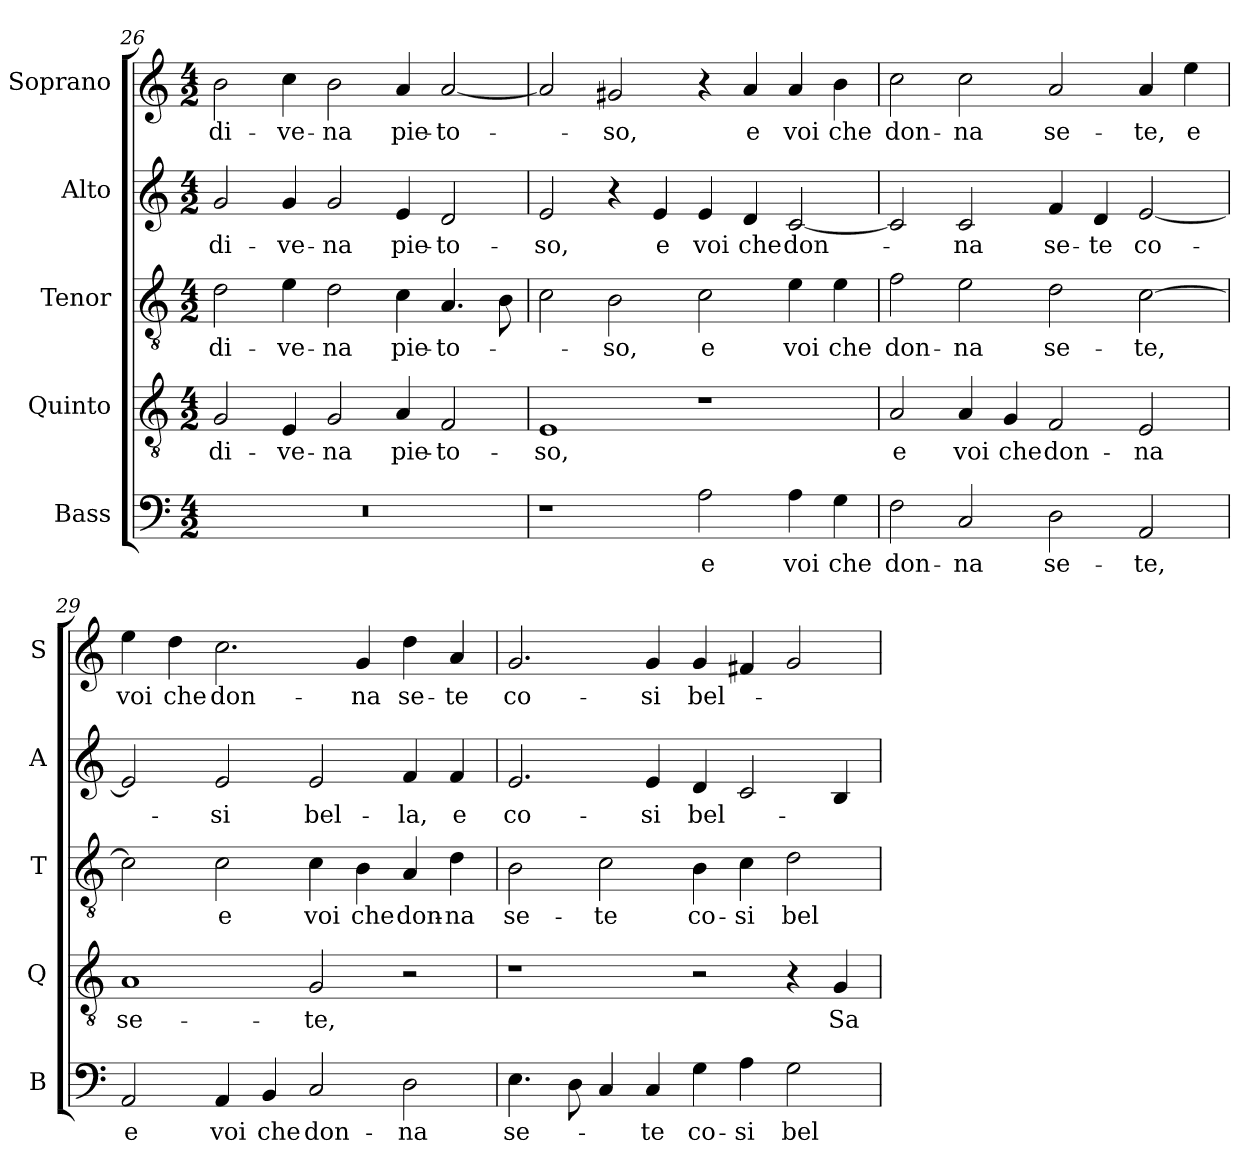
**kern	**text	**kern	**text	**kern	**text	**kern	**text	**kern	**text
*part5	*part5	*part4	*part4	*part3	*part3	*part2	*part2	*part1	*part1
*staff5	*staff5	*staff4	*staff4	*staff3	*staff3	*staff2	*staff2	*staff1	*staff1
*I"Bass	*	*I"Quinto	*	*I"Tenor	*	*I"Alto	*	*I"Soprano	*
*I'B	*	*I'Q	*	*I'T	*	*I'A	*	*I'S	*
*clefF4	*	*clefGv2	*	*clefGv2	*	*clefG2	*	*clefG2	*
*k[]	*	*k[]	*	*k[]	*	*k[]	*	*k[]	*
*C:	*	*C:	*	*C:	*	*C:	*	*C:	*
*M4/2	*	*M4/2	*	*M4/2	*	*M4/2	*	*M4/2	*
=26	=26	=26	=26	=26	=26	=26	=26	=26	=26
!	!	!	!LO:LY:b	!	!	!	!	!	!
!	!	!	!	!	!LO:LY:b	!	!	!	!
!	!	!	!	!	!	!	!LO:LY:b	!	!
!	!	!	!	!	!	!	!	!	!LO:LY:b
0r	.	2G/	di-	2d\	di-	2g/	di-	2b\	di-
!	!	!	!LO:LY:b	!	!	!	!	!	!
!	!	!	!	!	!LO:LY:b	!	!	!	!
!	!	!	!	!	!	!	!LO:LY:b	!	!
!	!	!	!	!	!	!	!	!	!LO:LY:b
.	.	4E/	-ve-	4e\	-ve-	4g/	-ve-	4cc\	-ve-
!	!	!	!LO:LY:b	!	!	!	!	!	!
!	!	!	!	!	!LO:LY:b	!	!	!	!
!	!	!	!	!	!	!	!LO:LY:b	!	!
!	!	!	!	!	!	!	!	!	!LO:LY:b
.	.	2G/	-na	2d\	-na	2g/	-na	2b\	-na
!	!	!	!LO:LY:b	!	!	!	!	!	!
!	!	!	!	!	!LO:LY:b	!	!	!	!
!	!	!	!	!	!	!	!LO:LY:b	!	!
!	!	!	!	!	!	!	!	!	!LO:LY:b
.	.	4A/	pie-	4c\	pie-	4e/	pie-	4a/	pie-
!	!	!	!LO:LY:b	!	!	!	!	!	!
!	!	!	!	!	!LO:LY:b	!	!	!	!
!	!	!	!	!	!	!	!LO:LY:b	!	!
!	!	!	!	!	!	!	!	!	!LO:LY:b
.	.	2F/	-to-	4.A/	-to-	2d/	-to-	[2a/	-to-
.	.	.	.	8B\	.	.	.	.	.
!!LO:LB:g=z
=27	=27	=27	=27	=27	=27	=27	=27	=27	=27
!	!	!	!LO:LY:b	!	!	!	!	!	!
!	!	!	!	!	!	!	!LO:LY:b	!	!
1r	.	1E	-so,	2c\	.	2e/	-so,	2a/]	.
!	!	!	!	!	!LO:LY:b	!	!	!	!
!	!	!	!	!	!	!	!	!	!LO:LY:b
.	.	.	.	2B\	-so,	4r	.	2g#X/	-so,
!	!	!	!	!	!	!	!LO:LY:b	!	!
.	.	.	.	.	.	4e/	e	.	.
!	!LO:LY:b	!	!	!	!	!	!	!	!
!	!	!	!	!	!LO:LY:b	!	!	!	!
!	!	!	!	!	!	!	!LO:LY:b	!	!
2A\	e	1r	.	2c\	e	4e/	voi	4r	.
!	!	!	!	!	!	!	!LO:LY:b	!	!
!	!	!	!	!	!	!	!	!	!LO:LY:b
.	.	.	.	.	.	4d/	che	4a/	e
!	!LO:LY:b	!	!	!	!	!	!	!	!
!	!	!	!	!	!LO:LY:b	!	!	!	!
!	!	!	!	!	!	!	!LO:LY:b	!	!
!	!	!	!	!	!	!	!	!	!LO:LY:b
4A\	voi	.	.	4e\	voi	[2c/	don-	4a/	voi
!	!LO:LY:b	!	!	!	!	!	!	!	!
!	!	!	!	!	!LO:LY:b	!	!	!	!
!	!	!	!	!	!	!	!	!	!LO:LY:b
4G\	che	.	.	4e\	che	.	.	4b\	che
=28	=28	=28	=28	=28	=28	=28	=28	=28	=28
!	!LO:LY:b	!	!	!	!	!	!	!	!
!	!	!	!LO:LY:b	!	!	!	!	!	!
!	!	!	!	!	!LO:LY:b	!	!	!	!
!	!	!	!	!	!	!	!	!	!LO:LY:b
2F\	don-	2A/	e	2f\	don-	2c/]	.	2cc\	don-
!	!LO:LY:b	!	!	!	!	!	!	!	!
!	!	!	!LO:LY:b	!	!	!	!	!	!
!	!	!	!	!	!LO:LY:b	!	!	!	!
!	!	!	!	!	!	!	!LO:LY:b	!	!
!	!	!	!	!	!	!	!	!	!LO:LY:b
2C/	-na	4A/	voi	2e\	-na	2c/	-na	2cc\	-na
!	!	!	!LO:LY:b	!	!	!	!	!	!
.	.	4G/	che	.	.	.	.	.	.
!	!LO:LY:b	!	!	!	!	!	!	!	!
!	!	!	!LO:LY:b	!	!	!	!	!	!
!	!	!	!	!	!LO:LY:b	!	!	!	!
!	!	!	!	!	!	!	!LO:LY:b	!	!
!	!	!	!	!	!	!	!	!	!LO:LY:b
2D\	se-	2F/	don-	2d\	se-	4f/	se-	2a/	se-
!	!	!	!	!	!	!	!LO:LY:b	!	!
.	.	.	.	.	.	4d/	-te	.	.
!	!LO:LY:b	!	!	!	!	!	!	!	!
!	!	!	!LO:LY:b	!	!	!	!	!	!
!	!	!	!	!	!LO:LY:b	!	!	!	!
!	!	!	!	!	!	!	!LO:LY:b	!	!
!	!	!	!	!	!	!	!	!	!LO:LY:b
2AA/	-te,	2E/	-na	[2c\	-te,	[2e/	co-	4a/	-te,
!	!	!	!	!	!	!	!	!	!LO:LY:b
.	.	.	.	.	.	.	.	4ee\	e
=29	=29	=29	=29	=29	=29	=29	=29	=29	=29
!	!LO:LY:b	!	!	!	!	!	!	!	!
!	!	!	!LO:LY:b	!	!	!	!	!	!
!	!	!	!	!	!	!	!	!	!LO:LY:b
2AA/	e	1A	se-	2c\]	.	2e/]	.	4ee\	voi
!	!	!	!	!	!	!	!	!	!LO:LY:b
.	.	.	.	.	.	.	.	4dd\	che
!	!LO:LY:b	!	!	!	!	!	!	!	!
!	!	!	!	!	!LO:LY:b	!	!	!	!
!	!	!	!	!	!	!	!LO:LY:b	!	!
!	!	!	!	!	!	!	!	!	!LO:LY:b
4AA/	voi	.	.	2c\	e	2e/	-si	2.cc\	don-
!	!LO:LY:b	!	!	!	!	!	!	!	!
4BB/	che	.	.	.	.	.	.	.	.
!	!LO:LY:b	!	!	!	!	!	!	!	!
!	!	!	!LO:LY:b	!	!	!	!	!	!
!	!	!	!	!	!LO:LY:b	!	!	!	!
!	!	!	!	!	!	!	!LO:LY:b	!	!
2C/	don-	2G/	-te,	4c\	voi	2e/	bel-	.	.
!	!	!	!	!	!LO:LY:b	!	!	!	!
!	!	!	!	!	!	!	!	!	!LO:LY:b
.	.	.	.	4B\	che	.	.	4g/	-na
!	!LO:LY:b	!	!	!	!	!	!	!	!
!	!	!	!	!	!LO:LY:b	!	!	!	!
!	!	!	!	!	!	!	!LO:LY:b	!	!
!	!	!	!	!	!	!	!	!	!LO:LY:b
2D\	-na	2r	.	4A/	don-	4f/	-la,	4dd\	se-
!	!	!	!	!	!LO:LY:b	!	!	!	!
!	!	!	!	!	!	!	!LO:LY:b	!	!
!	!	!	!	!	!	!	!	!	!LO:LY:b
.	.	.	.	4d\	-na	4f/	e	4a/	-te
!!LO:PB:g=z
=30	=30	=30	=30	=30	=30	=30	=30	=30	=30
!	!LO:LY:b	!	!	!	!	!	!	!	!
!	!	!	!	!	!LO:LY:b	!	!	!	!
!	!	!	!	!	!	!	!LO:LY:b	!	!
!	!	!	!	!	!	!	!	!	!LO:LY:b
4.E\	se-	1r	.	2B\	se-	2.e/	co-	2.g/	co-
8D\	.	.	.	.	.	.	.	.	.
!	!	!	!	!	!LO:LY:b	!	!	!	!
4C/	.	.	.	2c\	-te	.	.	.	.
!	!LO:LY:b	!	!	!	!	!	!	!	!
!	!	!	!	!	!	!	!LO:LY:b	!	!
!	!	!	!	!	!	!	!	!	!LO:LY:b
4C/	-te	.	.	.	.	4e/	-si	4g/	-si
!	!LO:LY:b	!	!	!	!	!	!	!	!
!	!	!	!	!	!LO:LY:b	!	!	!	!
!	!	!	!	!	!	!	!LO:LY:b	!	!
!	!	!	!	!	!	!	!	!	!LO:LY:b
4G\	co-	2r	.	4B\	co-	4d/	bel-	4g/	bel-
!	!LO:LY:b	!	!	!	!	!	!	!	!
!	!	!	!	!	!LO:LY:b	!	!	!	!
4A\	-si	.	.	4c\	-si	2c/	.	4f#X/	.
!	!LO:LY:b	!	!	!	!	!	!	!	!
!	!	!	!	!	!LO:LY:b	!	!	!	!
2G\	bel-	4r	.	2d\	bel-	.	.	2g/	.
!	!	!	!LO:LY:b	!	!	!	!	!	!
.	.	4G/	Sa-	.	.	4B/	.	.	.
=	=	=	=	=	=	=	=	=	=
*-	*-	*-	*-	*-	*-	*-	*-	*-	*-
